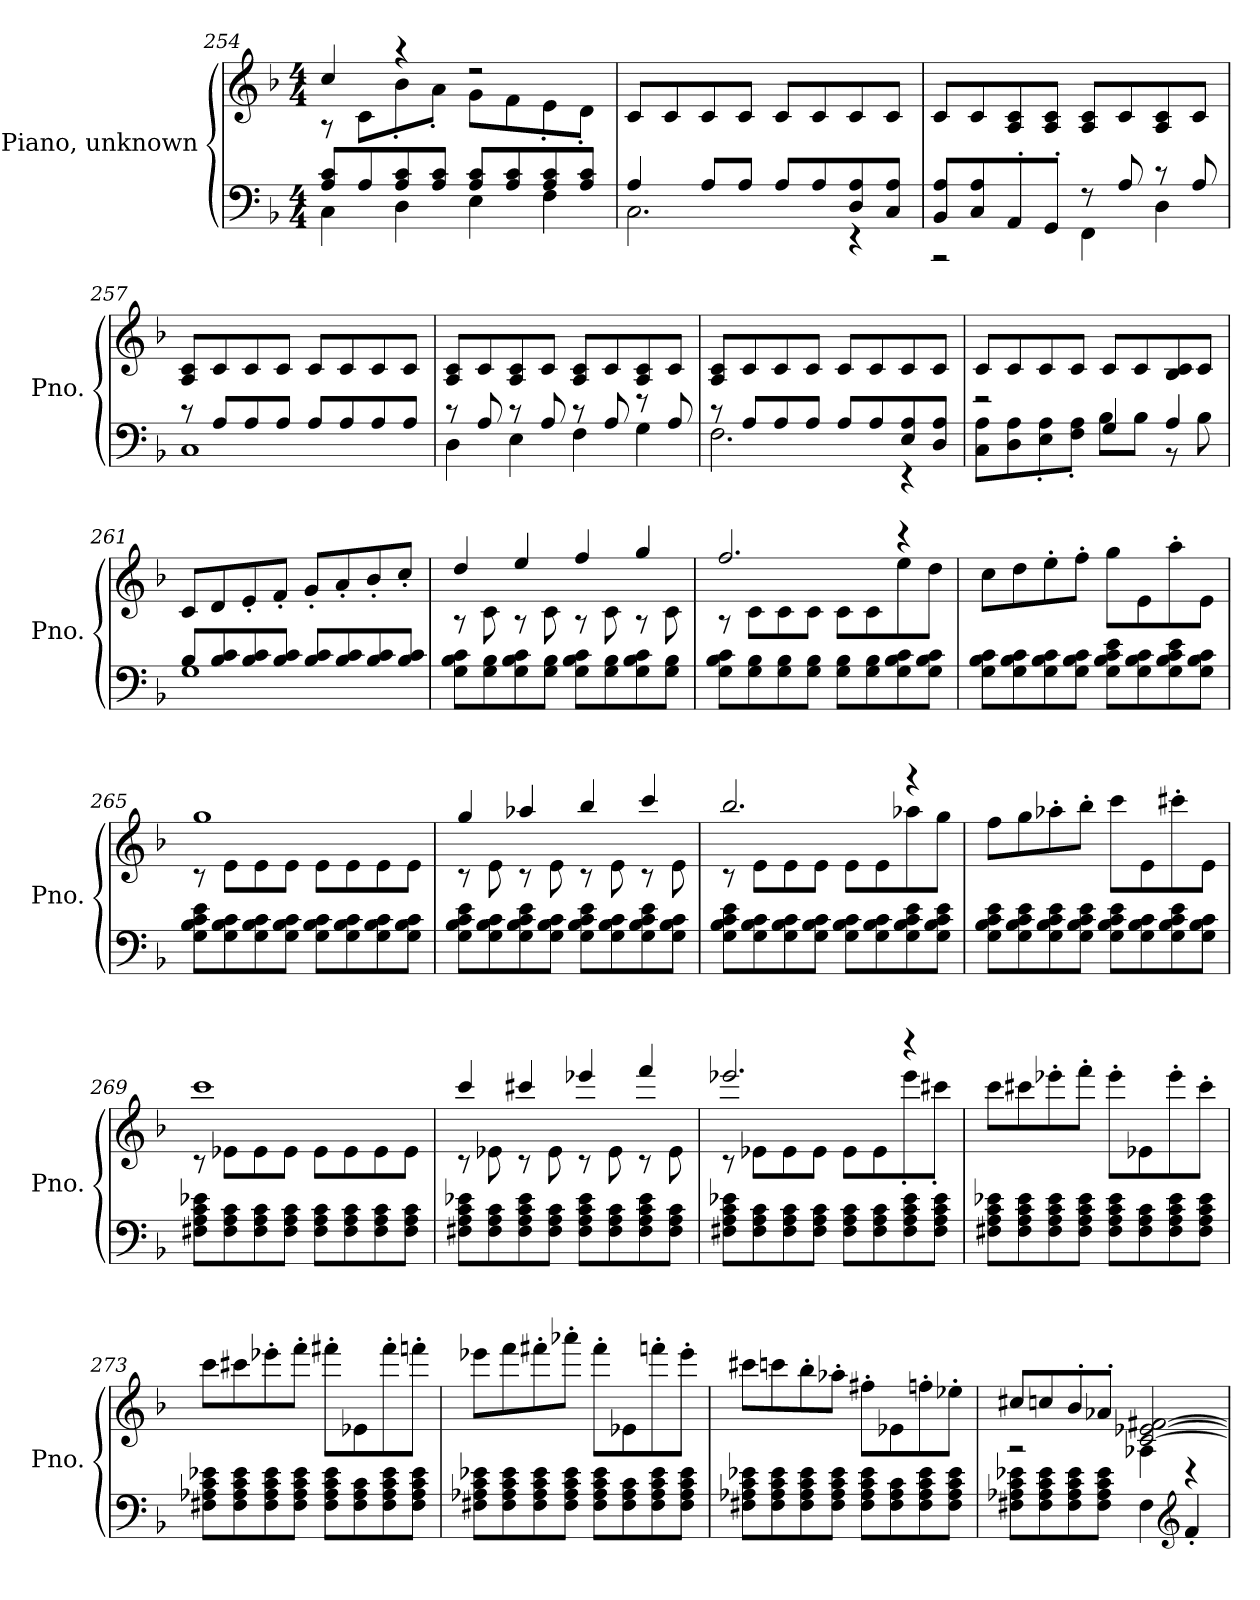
**kern	**kern
*part1	*part1
*staff2	*staff1
*I"Piano, unknown	*
*I'Pno.	*
*clefF4	*clefG2
*k[b-]	*k[b-]
*M4/4	*M4/4
=254	=254
*^	*^
8A/ 8c/L	4C\	4cc/	8r
8A/	.	.	8c\L
8A/ 8c/	4D\	4r	8b-'\
8A/ 8c/J	.	.	8a'\J
8A/ 8c/L	4E\	2r	8g\L
8A/ 8c/	.	.	8f\
8A/ 8c/	4F\	.	8e'\
8A/ 8c/J	.	.	8d'\J
*	*	*v	*v
=255	=255	=255
4A/	2.C\	8c/L
.	.	8c/
8A/L	.	8c/
8A/J	.	8c/J
8A/L	.	8c/L
8A/	.	8c/
8D/ 8A/	4r	8c/
8C/ 8A/J	.	8c/J
=256	=256	=256
8BB-/ 8A/L	2r	8c/L
8C/ 8A/	.	8c/
8AA'/	.	8A/ 8c/
8GG'/J	.	8A/ 8c/J
8r	4FF\	8A/ 8c/L
8A/	.	8c/
8r	4D\	8A/ 8c/
8A/	.	8c/J
!!LO:LB:g=z
=257	=257	=257
8r	1C	8A/ 8c/L
8A/L	.	8c/
8A/	.	8c/
8A/J	.	8c/J
8A/L	.	8c/L
8A/	.	8c/
8A/	.	8c/
8A/J	.	8c/J
=258	=258	=258
8r	4D\	8A/ 8c/L
8A/	.	8c/
8r	4E\	8A/ 8c/
8A/	.	8c/J
8r	4F\	8A/ 8c/L
8A/	.	8c/
8r	4G\	8A/ 8c/
8A/	.	8c/J
=259	=259	=259
8r	2.F\	8A/ 8c/L
8A/L	.	8c/
8A/	.	8c/
8A/J	.	8c/J
8A/L	.	8c/L
8A/	.	8c/
8E/ 8A/	4r	8c/
8D/ 8A/J	.	8c/J
!!LO:LB:g=z
=260	=260	=260
2r	8C\ 8A\L	8c/L
.	8D\ 8A\	8c/
.	8E\' 8A\'	8c/
.	8F\' 8A\'J	8c/J
4G/	8B-\L	8c/L
.	8B-\J	8c/
4A/	8r	8B-/ 8c/
.	8B-\	8c/J
=261	=261	=261
8B-/L	1G	8c/L
8B-/ 8c/	.	8d/
8B-/ 8c/	.	8e'/
8B-/ 8c/J	.	8f'/J
8B-/ 8c/L	.	8g'/L
8B-/ 8c/	.	8a'/
8B-/ 8c/	.	8b-'/
8B-/ 8c/J	.	8cc'/J
*v	*v	*
=262	=262
*	*^
8G\ 8B-\ 8c\L	4dd/	8r
8G\ 8B-\	.	8c\
8G\ 8B-\ 8c\	4ee/	8r
8G\ 8B-\J	.	8c\
8G\ 8B-\ 8c\L	4ff/	8r
8G\ 8B-\	.	8c\
8G\ 8B-\ 8c\	4gg/	8r
8G\ 8B-\J	.	8c\
!!LO:PB:g=z	!!
=263	=263	=263
8G\ 8B-\ 8c\L	2.ff/	8r
8G\ 8B-\	.	8c\L
8G\ 8B-\	.	8c\
8G\ 8B-\J	.	8c\J
8G\ 8B-\L	.	8c\L
8G\ 8B-\	.	8c\
8G\ 8B-\ 8c\	4r	8ee\
8G\ 8B-\ 8c\J	.	8dd\J
*	*v	*v
=264	=264
8G\ 8B-\ 8c\L	8cc\L
8G\ 8B-\ 8c\	8dd\
8G\ 8B-\ 8c\	8ee'\
8G\ 8B-\ 8c\J	8ff'\J
8G\ 8B-\ 8c\ 8e\L	8gg\L
8G\ 8B-\ 8c\	8e\
8G\ 8B-\ 8c\ 8e\	8aa'\
8G\ 8B-\ 8c\J	8e\J
=265	=265
*	*^
8G\ 8B-\ 8c\ 8e\L	1gg	8r
8G\ 8B-\ 8c\	.	8e\L
8G\ 8B-\ 8c\	.	8e\
8G\ 8B-\ 8c\J	.	8e\J
8G\ 8B-\ 8c\L	.	8e\L
8G\ 8B-\ 8c\	.	8e\
8G\ 8B-\ 8c\	.	8e\
8G\ 8B-\ 8c\J	.	8e\J
!!LO:LB:g=z	!!
=266	=266	=266
8G\ 8B-\ 8c\ 8e\L	4gg/	8r
8G\ 8B-\ 8c\	.	8e\
8G\ 8B-\ 8c\ 8e\	4aa-X/	8r
8G\ 8B-\ 8c\J	.	8e\
8G\ 8B-\ 8c\ 8e\L	4bb-/	8r
8G\ 8B-\ 8c\	.	8e\
8G\ 8B-\ 8c\ 8e\	4ccc/	8r
8G\ 8B-\ 8c\J	.	8e\
=267	=267	=267
8G\ 8B-\ 8c\ 8e\L	2.bb-/	8r
8G\ 8B-\ 8c\	.	8e\L
8G\ 8B-\ 8c\	.	8e\
8G\ 8B-\ 8c\J	.	8e\J
8G\ 8B-\ 8c\L	.	8e\L
8G\ 8B-\ 8c\	.	8e\
8G\ 8B-\ 8c\ 8e\	4r	8aa-X\
8G\ 8B-\ 8c\ 8e\J	.	8gg\J
*	*v	*v
!!LO:LB:g=z
=268	=268
8G\ 8B-\ 8c\ 8e\L	8ff\L
8G\ 8B-\ 8c\ 8e\	8gg\
8G\ 8B-\ 8c\ 8e\	8aa-X'\
8G\ 8B-\ 8c\ 8e\J	8bb-'\J
8G\ 8B-\ 8c\ 8e\L	8ccc\L
8G\ 8B-\ 8c\	8e\
8G\ 8B-\ 8c\ 8e\	8ccc#X'\
8G\ 8B-\ 8c\J	8e\J
=269	=269
*	*^
8F#X\ 8A\ 8c\ 8e-X\L	1ccc	8r
8F#\ 8A\ 8c\	.	8e-X\L
8F#\ 8A\ 8c\	.	8e-\
8F#\ 8A\ 8c\J	.	8e-\J
8F#\ 8A\ 8c\L	.	8e-\L
8F#\ 8A\ 8c\	.	8e-\
8F#\ 8A\ 8c\	.	8e-\
8F#\ 8A\ 8c\J	.	8e-\J
=270	=270	=270
8F#X\ 8A\ 8c\ 8e-X\L	4ccc/	8r
8F#\ 8A\ 8c\	.	8e-X\
8F#\ 8A\ 8c\ 8e-\	4ccc#X/	8r
8F#\ 8A\ 8c\J	.	8e-\
8F#\ 8A\ 8c\ 8e-\L	4eee-X/	8r
8F#\ 8A\ 8c\	.	8e-\
8F#\ 8A\ 8c\ 8e-\	4fff/	8r
8F#\ 8A\ 8c\J	.	8e-\
!!LO:LB:g=z	!!
=271	=271	=271
8F#X\ 8A\ 8c\ 8e-X\L	2.eee-X/	8r
8F#\ 8A\ 8c\	.	8e-X\L
8F#\ 8A\ 8c\	.	8e-\
8F#\ 8A\ 8c\J	.	8e-\J
8F#\ 8A\ 8c\L	.	8e-\L
8F#\ 8A\ 8c\	.	8e-\
8F#\ 8A\ 8c\ 8e-\	4r	8eee-'\
8F#\ 8A\ 8c\ 8e-\J	.	8ccc#X'\J
*	*v	*v
=272	=272
8F#X\ 8A\ 8c\ 8e-X\L	8ccc\L
8F#\ 8A\ 8c\ 8e-\	8ccc#X\
8F#\ 8A\ 8c\ 8e-\	8eee-X'\
8F#\ 8A\ 8c\ 8e-\J	8fff'\J
8F#\ 8A\ 8c\ 8e-\L	8eee-'\L
8F#\ 8A\ 8c\	8e-X\
8F#\ 8A\ 8c\ 8e-\	8eee-'\
8F#\ 8A\ 8c\ 8e-\J	8ccc#'\J
=273	=273
8F#X\ 8A-X\ 8c\ 8e-X\L	8ccc\L
8F#\ 8A-\ 8c\ 8e-\	8ccc#X\
8F#\ 8A-\ 8c\ 8e-\	8eee-X'\
8F#\ 8A-\ 8c\ 8e-\J	8fff'\J
8F#\ 8A-\ 8c\ 8e-\L	8fff#X'\L
8F#\ 8A-\ 8c\	8e-X\
8F#\ 8A-\ 8c\ 8e-\	8fff#'\
8F#\ 8A-\ 8c\ 8e-\J	8fffn'\J
!!LO:LB:g=z
=274	=274
8F#X\ 8A-X\ 8c\ 8e-X\L	8eee-X\L
8F#\ 8A-\ 8c\ 8e-\	8fff\
8F#\ 8A-\ 8c\ 8e-\	8fff#X'\
8F#\ 8A-\ 8c\ 8e-\J	8aaa-X'\J
8F#\ 8A-\ 8c\ 8e-\L	8fff#'\L
8F#\ 8A-\ 8c\	8e-X\
8F#\ 8A-\ 8c\ 8e-\	8fffn'\
8F#\ 8A-\ 8c\ 8e-\J	8eee-'\J
=275	=275
8F#X\ 8A-X\ 8c\ 8e-X\L	8ccc#X\L
8F#\ 8A-\ 8c\ 8e-\	8cccn\
8F#\ 8A-\ 8c\ 8e-\	8bb-'\
8F#\ 8A-\ 8c\ 8e-\J	8aa-X'\J
8F#\ 8A-\ 8c\ 8e-\L	8ff#X'\L
8F#\ 8A-\ 8c\	8e-X\
8F#\ 8A-\ 8c\ 8e-\	8ffn'\
8F#\ 8A-\ 8c\ 8e-\J	8ee-X'\J
=276	=276
*	*^
8F#X\ 8A-X\ 8c\ 8e-X\L	8cc#X/L	2r
8F#\ 8A-\ 8c\ 8e-\	8ccn/	.
8F#\ 8A-\ 8c\ 8e-\	8b-'/	.
8F#\ 8A-\ 8c\ 8e-\J	8a-X'/J	.
4F#\	[2c/ [2e-X/ [2f#X/	4A-X\
*clefG2	*	*
4f'/	.	4r
*	*v	*v
=	=
*-	*-
